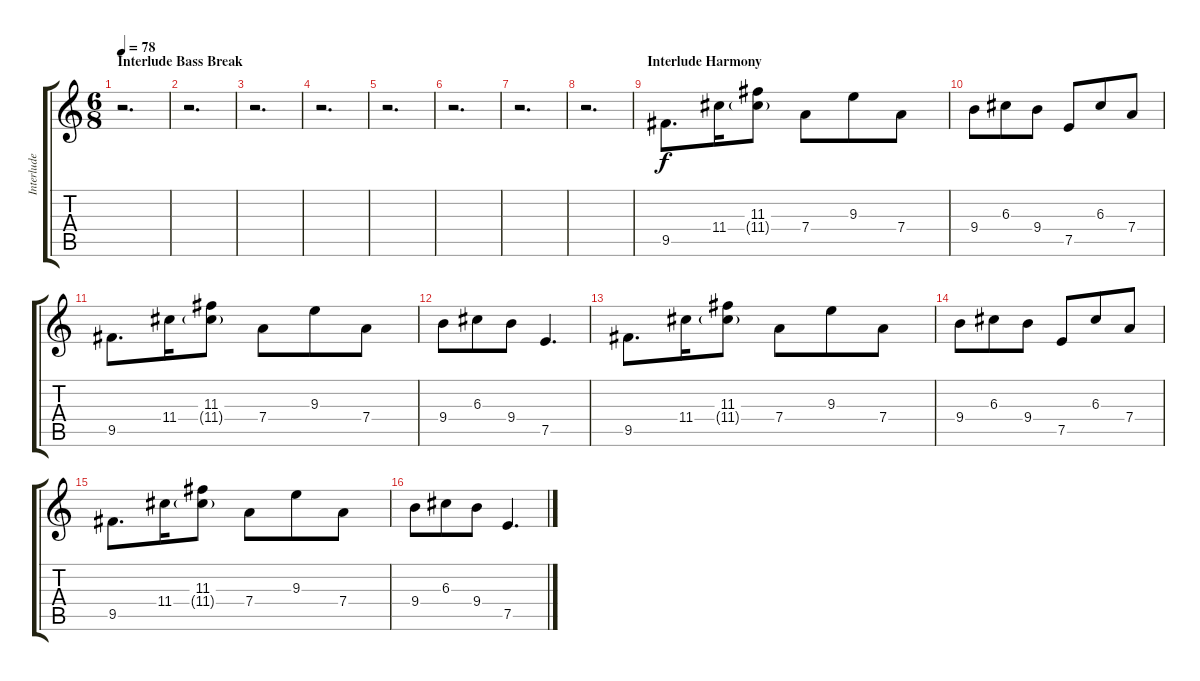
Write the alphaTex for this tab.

\track ("Interlude Guitar II" "Interlude ") {instrument electricguitarclean}
\staff {score tabs}
\tuning (E4 B3 G3 D3 A2 E2) {hide}
\ts (6 8)
\section ("" "Interlude Bass Break")
\tempo 78
\clef g2
\ks c
r.2{d dy f} |
r.2{d} |
r.2{d} |
r.2{d} |
r.2{d} |
r.2{d} |
r.2{d} |
r.2{d} |
\section ("" "Interlude Harmony")
9.5.8{d} 11.4.16 (11.3 11.4{g}).8 7.4.8 9.3.8 7.4.8 |
9.4.8 6.3.8 9.4.8 7.5.8 6.3.8 7.4.8 |
9.5.8{d} 11.4.16 (11.3 11.4{g}).8 7.4.8 9.3.8 7.4.8 |
9.4.8 6.3.8 9.4.8 7.5.4{d} |
9.5.8{d} 11.4.16 (11.3 11.4{g}).8 7.4.8 9.3.8 7.4.8 |
9.4.8 6.3.8 9.4.8 7.5.8 6.3.8 7.4.8 |
9.5.8{d} 11.4.16 (11.3 11.4{g}).8 7.4.8 9.3.8 7.4.8 |
9.4.8 6.3.8 9.4.8 7.5.4{d}
